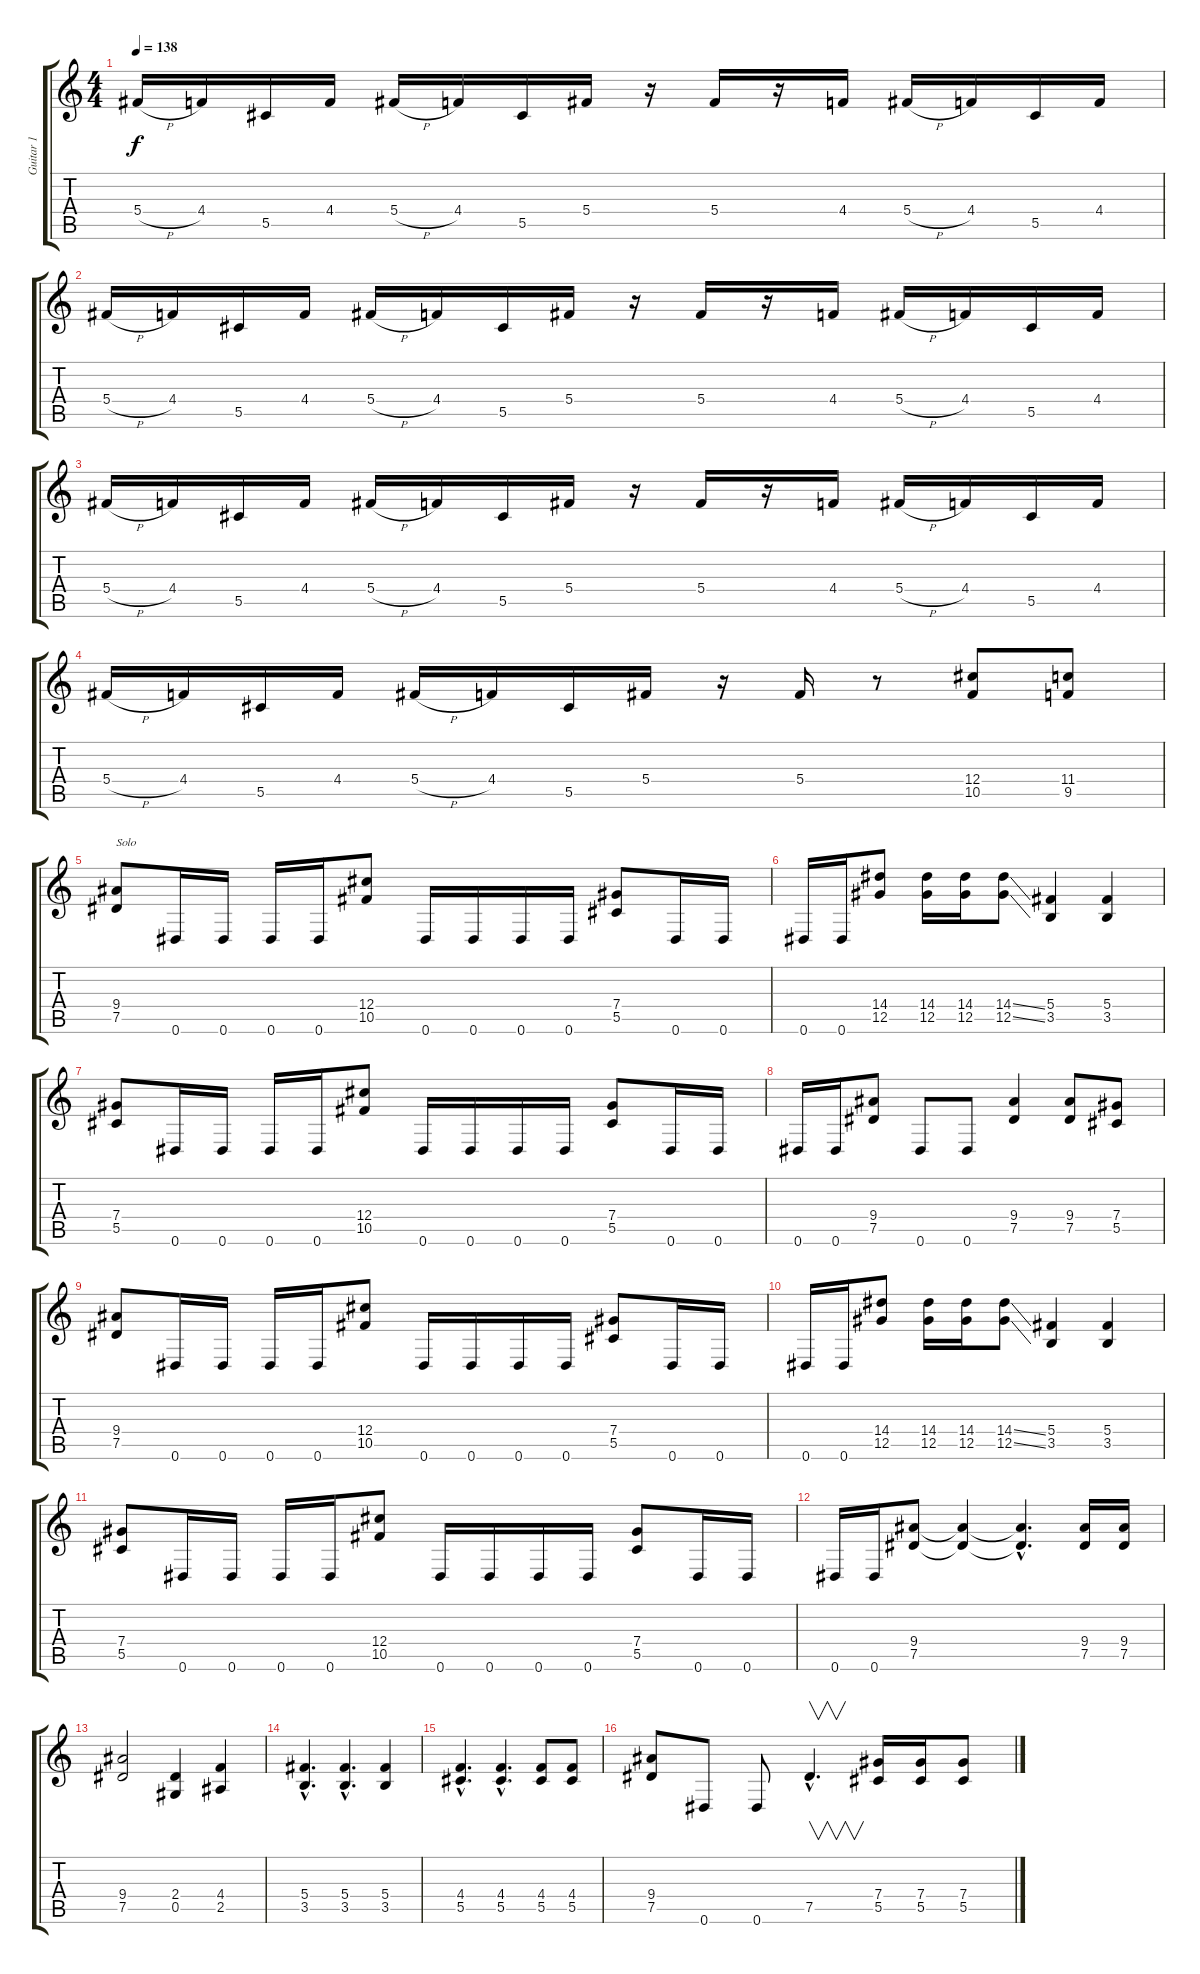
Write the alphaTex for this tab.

\track ("Guitar 1" "Guitar 1") {instrument distortionguitar}
\staff {score tabs}
\tuning (Eb4 Bb3 Gb3 Db3 Ab2 Eb2) {hide}
\ts (4 4)
\tempo 138
\clef g2
\ks c
5.4{h}.16{dy f} 4.4.16 5.5.16 4.4.16 5.4{h}.16 4.4.16 5.5.16 5.4.16 r.16 5.4.16 r.16 4.4.16 5.4{h}.16 4.4.16 5.5.16 4.4.16 |
5.4{h}.16 4.4.16 5.5.16 4.4.16 5.4{h}.16 4.4.16 5.5.16 5.4.16 r.16 5.4.16 r.16 4.4.16 5.4{h}.16 4.4.16 5.5.16 4.4.16 |
5.4{h}.16 4.4.16 5.5.16 4.4.16 5.4{h}.16 4.4.16 5.5.16 5.4.16 r.16 5.4.16 r.16 4.4.16 5.4{h}.16 4.4.16 5.5.16 4.4.16 |
5.4{h}.16 4.4.16 5.5.16 4.4.16 5.4{h}.16 4.4.16 5.5.16 5.4.16 r.16 5.4.16 r.8 (12.4 10.5).8 (11.4 9.5).8 |
(9.4 7.5).8{txt "Solo"} 0.6.16 0.6.16 0.6.16 0.6.16 (12.4 10.5).8 0.6.16 0.6.16 0.6.16 0.6.16 (7.4 5.5).8 0.6.16 0.6.16 |
0.6.16 0.6.16 (14.4 12.5).8 (14.4 12.5).16 (14.4 12.5).16 (14.4{ss} 12.5{ss}).8 (5.4 3.5).4 (5.4 3.5).4 |
(7.4 5.5).8 0.6.16 0.6.16 0.6.16 0.6.16 (12.4 10.5).8 0.6.16 0.6.16 0.6.16 0.6.16 (7.4 5.5).8 0.6.16 0.6.16 |
0.6.16 0.6.16 (9.4 7.5).8 0.6.8 0.6.8 (9.4 7.5).4 (9.4 7.5).8 (7.4 5.5).8 |
(9.4 7.5).8 0.6.16 0.6.16 0.6.16 0.6.16 (12.4 10.5).8 0.6.16 0.6.16 0.6.16 0.6.16 (7.4 5.5).8 0.6.16 0.6.16 |
0.6.16 0.6.16 (14.4 12.5).8 (14.4 12.5).16 (14.4 12.5).16 (14.4{ss} 12.5{ss}).8 (5.4 3.5).4 (5.4 3.5).4 |
(7.4 5.5).8 0.6.16 0.6.16 0.6.16 0.6.16 (12.4 10.5).8 0.6.16 0.6.16 0.6.16 0.6.16 (7.4 5.5).8 0.6.16 0.6.16 |
0.6.16 0.6.16 (9.4 7.5).8 (9.4{t} 7.5{t}).4 (9.4{hac t} 7.5{hac t}).4{d} (9.4 7.5).16 (9.4 7.5).16 |
(9.4 7.5).2 (2.4 0.5).4 (4.4 2.5).4 |
(5.4{hac} 3.5{hac}).4{d} (5.4{hac} 3.5{hac}).4{d} (5.4 3.5).4 |
(4.4{hac} 5.5{hac}).4{d} (4.4{hac} 5.5{hac}).4{d} (4.4 5.5).8 (4.4 5.5).8 |
(9.4 7.5).8 0.6.8 0.6.8 7.5{hac}.4{v d} (7.4 5.5).16 (7.4 5.5).16 (7.4 5.5).8
